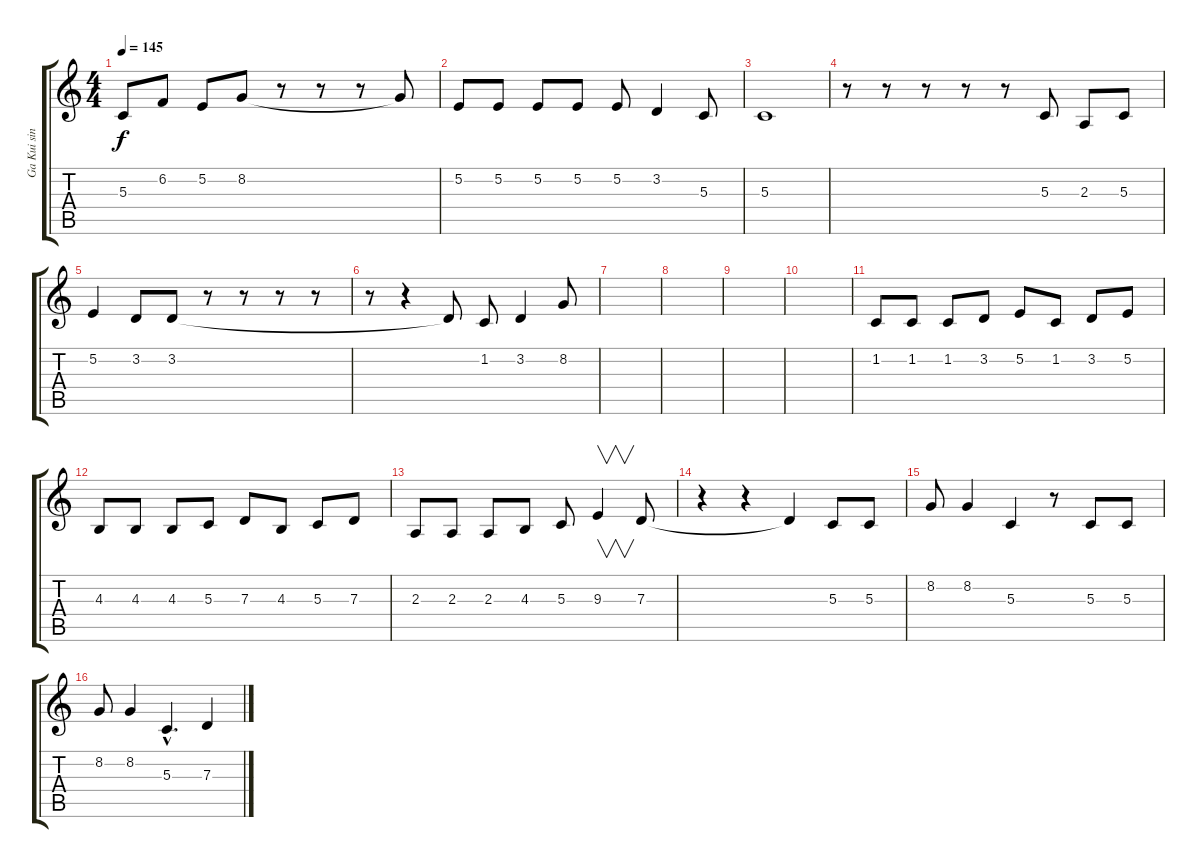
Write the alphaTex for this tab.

\track ("Ga Kui sing" "Ga Kui sin") {instrument viola}
\staff {score tabs}
\tuning (E4 B3 G3 D3 A2 E2) {hide}
\ts (4 4)
\tempo 145
\clef g2
\ks c
5.3{t}.8{dy f} 6.2.8 5.2.8 8.2.8 r.8 r.8 r.8 8.2{t}.8 |
5.2.8 5.2.8 5.2.8 5.2.8 5.2.8 3.2.4 5.3.8 |
5.3.1 |
r.8 r.8 r.8 r.8 r.8 5.3.8 2.3.8 5.3.8 |
5.2.4 3.2.8 3.2.8 r.8 r.8 r.8 r.8 |
r.8 r.4 3.2{t}.8 1.2.8 3.2.4 8.2.8 |
|
|
|
|
1.2.8 1.2.8 1.2.8 3.2.8 5.2.8 1.2.8 3.2.8 5.2.8 |
4.3.8 4.3.8 4.3.8 5.3.8 7.3.8 4.3.8 5.3.8 7.3.8 |
2.3.8 2.3.8 2.3.8 4.3.8 5.3.8 9.3.4{v} 7.3.8 |
r.4 r.4 7.3{t}.4 5.3.8 5.3.8 |
8.2.8 8.2.4 5.3.4 r.8 5.3.8 5.3.8 |
8.2.8 8.2.4 5.3{hac}.4{d} 7.3.4
